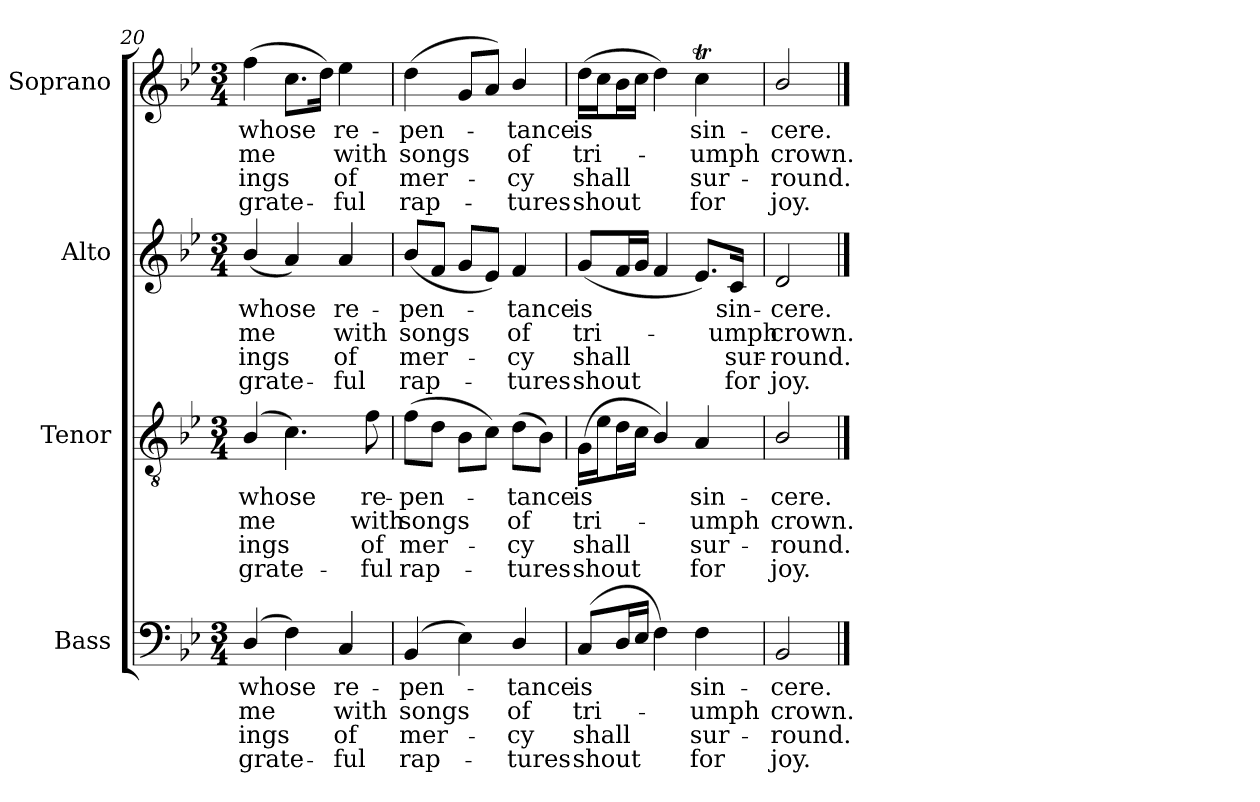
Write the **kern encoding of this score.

**kern	**text	**text	**text	**text	**kern	**text	**text	**text	**text	**kern	**text	**text	**text	**text	**kern	**text	**text	**text	**text
*part4	*part4	*part4	*part4	*part4	*part3	*part3	*part3	*part3	*part3	*part2	*part2	*part2	*part2	*part2	*part1	*part1	*part1	*part1	*part1
*staff4	*staff4	*staff4	*staff4	*staff4	*staff3	*staff3	*staff3	*staff3	*staff3	*staff2	*staff2	*staff2	*staff2	*staff2	*staff1	*staff1	*staff1	*staff1	*staff1
*I"Bass	*	*	*	*	*I"Tenor	*	*	*	*	*I"Alto	*	*	*	*	*I"Soprano	*	*	*	*
*I'B.	*	*	*	*	*I'T.	*	*	*	*	*I'A.	*	*	*	*	*I'S.	*	*	*	*
*clefF4	*	*	*	*	*clefGv2	*	*	*	*	*clefG2	*	*	*	*	*clefG2	*	*	*	*
*	*	*	*	*	*ITrd7c12	*	*	*	*	*	*	*	*	*	*	*	*	*	*
*k[b-e-]	*	*	*	*	*k[b-e-]	*	*	*	*	*k[b-e-]	*	*	*	*	*k[b-e-]	*	*	*	*
*B-:	*	*	*	*	*B-:	*	*	*	*	*B-:	*	*	*	*	*B-:	*	*	*	*
*M3/4	*	*	*	*	*M3/4	*	*	*	*	*M3/4	*	*	*	*	*M3/4	*	*	*	*
=20	=20	=20	=20	=20	=20	=20	=20	=20	=20	=20	=20	=20	=20	=20	=20	=20	=20	=20	=20
!	!LO:LY:b:color=#000000	!LO:LY:b:color=#000000	!LO:LY:b:color=#000000	!LO:LY:b:color=#000000	!	!	!	!	!	!	!	!	!	!	!	!	!	!	!
!	!	!	!	!	!	!LO:LY:b:color=#000000	!LO:LY:b:color=#000000	!LO:LY:b:color=#000000	!LO:LY:b:color=#000000	!	!	!	!	!	!	!	!	!	!
!	!	!	!	!	!	!	!	!	!	!	!LO:LY:b:color=#000000	!LO:LY:b:color=#000000	!LO:LY:b:color=#000000	!LO:LY:b:color=#000000	!	!	!	!	!
!	!	!	!	!	!	!	!	!	!	!	!	!	!	!	!	!LO:LY:b:color=#000000	!LO:LY:b:color=#000000	!LO:LY:b:color=#000000	!LO:LY:b:color=#000000
(4Di/	whose	me	ings	grate-	(4BB-i/	whose	me	ings	grate-	(4b-i/	whose	me	ings	grate-	(4ffi\	whose	me	ings	grate-
4Fi\)	.	.	.	.	4.Ci\)	.	.	.	.	4ai/)	.	.	.	.	8.cci\L	.	.	.	.
.	.	.	.	.	.	.	.	.	.	.	.	.	.	.	16ddi\Jk)	.	.	.	.
!	!LO:LY:b:color=#000000	!LO:LY:b:color=#000000	!LO:LY:b:color=#000000	!LO:LY:b:color=#000000	!	!	!	!	!	!	!	!	!	!	!	!	!	!	!
!	!	!	!	!	!	!	!	!	!	!	!LO:LY:b:color=#000000	!LO:LY:b:color=#000000	!LO:LY:b:color=#000000	!LO:LY:b:color=#000000	!	!	!	!	!
!	!	!	!	!	!	!	!	!	!	!	!	!	!	!	!	!LO:LY:b:color=#000000	!LO:LY:b:color=#000000	!LO:LY:b:color=#000000	!LO:LY:b:color=#000000
4Ci/	re-	with	-of	ful	.	.	.	.	.	4ai/	re-	with	-of	ful	4ee-i\	re-	with	-of	ful
!	!	!	!	!	!	!LO:LY:b:color=#000000	!LO:LY:b:color=#000000	!LO:LY:b:color=#000000	!LO:LY:b:color=#000000	!	!	!	!	!	!	!	!	!	!
.	.	.	.	.	8Fi\	re-	with	-of	ful	.	.	.	.	.	.	.	.	.	.
=21	=21	=21	=21	=21	=21	=21	=21	=21	=21	=21	=21	=21	=21	=21	=21	=21	=21	=21	=21
!	!LO:LY:b:color=#000000	!LO:LY:b:color=#000000	!LO:LY:b:color=#000000	!LO:LY:b:color=#000000	!	!	!	!	!	!	!	!	!	!	!	!	!	!	!
!	!	!	!	!	!	!LO:LY:b:color=#000000	!LO:LY:b:color=#000000	!LO:LY:b:color=#000000	!LO:LY:b:color=#000000	!	!	!	!	!	!	!	!	!	!
!	!	!	!	!	!	!	!	!	!	!	!LO:LY:b:color=#000000	!LO:LY:b:color=#000000	!LO:LY:b:color=#000000	!LO:LY:b:color=#000000	!	!	!	!	!
!	!	!	!	!	!	!	!	!	!	!	!	!	!	!	!	!LO:LY:b:color=#000000	!LO:LY:b:color=#000000	!LO:LY:b:color=#000000	!LO:LY:b:color=#000000
(4BB-i/	-pen-	songs	mer-	-rap-	(8Fi\L	-pen-	songs	mer-	-rap-	(8b-i/L	-pen-	songs	mer-	-rap-	(4ddi\	-pen-	songs	mer-	-rap-
.	.	.	.	.	8Di\J	.	.	.	.	8fi/J	.	.	.	.	.	.	.	.	.
4E-i\)	.	.	.	.	8BB-i\L	.	.	.	.	8gi/L	.	.	.	.	8gi/L	.	.	.	.
.	.	.	.	.	8Ci\J)	.	.	.	.	8e-i/J)	.	.	.	.	8ai/J)	.	.	.	.
!	!LO:LY:b:color=#000000	!LO:LY:b:color=#000000	!LO:LY:b:color=#000000	!LO:LY:b:color=#000000	!	!	!	!	!	!	!	!	!	!	!	!	!	!	!
!	!	!	!	!	!	!LO:LY:b:color=#000000	!LO:LY:b:color=#000000	!LO:LY:b:color=#000000	!LO:LY:b:color=#000000	!	!	!	!	!	!	!	!	!	!
!	!	!	!	!	!	!	!	!	!	!	!LO:LY:b:color=#000000	!LO:LY:b:color=#000000	!LO:LY:b:color=#000000	!LO:LY:b:color=#000000	!	!	!	!	!
!	!	!	!	!	!	!	!	!	!	!	!	!	!	!	!	!LO:LY:b:color=#000000	!LO:LY:b:color=#000000	!LO:LY:b:color=#000000	!LO:LY:b:color=#000000
4Di/	-tance	of	-cy	tures	(8Di\L	-tance	of	-cy	tures	4fi/	-tance	of	-cy	tures	4b-i/	-tance	of	-cy	tures
.	.	.	.	.	8BB-i\J)	.	.	.	.	.	.	.	.	.	.	.	.	.	.
=22	=22	=22	=22	=22	=22	=22	=22	=22	=22	=22	=22	=22	=22	=22	=22	=22	=22	=22	=22
!	!LO:LY:b:color=#000000	!LO:LY:b:color=#000000	!LO:LY:b:color=#000000	!LO:LY:b:color=#000000	!	!	!	!	!	!	!	!	!	!	!	!	!	!	!
!	!	!	!	!	!	!LO:LY:b:color=#000000	!LO:LY:b:color=#000000	!LO:LY:b:color=#000000	!LO:LY:b:color=#000000	!	!	!	!	!	!	!	!	!	!
!	!	!	!	!	!	!	!	!	!	!	!LO:LY:b:color=#000000	!LO:LY:b:color=#000000	!LO:LY:b:color=#000000	!LO:LY:b:color=#000000	!	!	!	!	!
!	!	!	!	!	!	!	!	!	!	!	!	!	!	!	!	!LO:LY:b:color=#000000	!LO:LY:b:color=#000000	!LO:LY:b:color=#000000	!LO:LY:b:color=#000000
(8Ci/L	is	tri-	shall	shout	(16GGi\LL	is	tri-	shall	shout	(8gi/L	is	tri-	shall	shout	(16ddi\LL	is	tri-	shall	shout
.	.	.	.	.	16E-i\J	.	.	.	.	.	.	.	.	.	16cci\J	.	.	.	.
16Di/L	.	.	.	.	16Di\L	.	.	.	.	16fi/L	.	.	.	.	16b-i\L	.	.	.	.
16E-i/JJ	.	.	.	.	16Ci\JJ	.	.	.	.	16gi/JJ	.	.	.	.	16cci\JJ	.	.	.	.
4Fi\)	.	.	.	.	4BB-i/)	.	.	.	.	4fi/	.	.	.	.	4ddi\)	.	.	.	.
!	!LO:LY:b:color=#000000	!LO:LY:b:color=#000000	!LO:LY:b:color=#000000	!LO:LY:b:color=#000000	!	!	!	!	!	!	!	!	!	!	!	!	!	!	!
!	!	!	!	!	!	!LO:LY:b:color=#000000	!LO:LY:b:color=#000000	!LO:LY:b:color=#000000	!LO:LY:b:color=#000000	!	!	!	!	!	!	!	!	!	!
!	!	!	!	!	!	!	!	!	!	!	!	!	!	!	!	!LO:LY:b:color=#000000	!LO:LY:b:color=#000000	!LO:LY:b:color=#000000	!LO:LY:b:color=#000000
4Fi\	sin-	-umph	sur-	-for	4AAi/	sin-	-umph	sur-	-for	8.e-i/L)	.	.	.	.	4ccTi\	sin-	-umph	sur-	-for
!	!	!	!	!	!	!	!	!	!	!	!LO:LY:b:color=#000000	!LO:LY:b:color=#000000	!LO:LY:b:color=#000000	!LO:LY:b:color=#000000	!	!	!	!	!
.	.	.	.	.	.	.	.	.	.	16ci/Jk	sin-	-umph	sur-	-for	.	.	.	.	.
=23	=23	=23	=23	=23	=23	=23	=23	=23	=23	=23	=23	=23	=23	=23	=23	=23	=23	=23	=23
!	!LO:LY:b:color=#000000	!LO:LY:b:color=#000000	!LO:LY:b:color=#000000	!LO:LY:b:color=#000000	!	!	!	!	!	!	!	!	!	!	!	!	!	!	!
!	!	!	!	!	!	!LO:LY:b:color=#000000	!LO:LY:b:color=#000000	!LO:LY:b:color=#000000	!LO:LY:b:color=#000000	!	!	!	!	!	!	!	!	!	!
!	!	!	!	!	!	!	!	!	!	!	!LO:LY:b:color=#000000	!LO:LY:b:color=#000000	!LO:LY:b:color=#000000	!LO:LY:b:color=#000000	!	!	!	!	!
!	!	!	!	!	!	!	!	!	!	!	!	!	!	!	!	!LO:LY:b:color=#000000	!LO:LY:b:color=#000000	!LO:LY:b:color=#000000	!LO:LY:b:color=#000000
2BB-i/	-cere.	crown.	round.	joy.	2BB-i/	-cere.	crown.	round.	joy.	2di/	-cere.	crown.	round.	joy.	2b-i/	-cere.	crown.	round.	joy.
==	==	==	==	==	==	==	==	==	==	==	==	==	==	==	==	==	==	==	==
*-	*-	*-	*-	*-	*-	*-	*-	*-	*-	*-	*-	*-	*-	*-	*-	*-	*-	*-	*-
